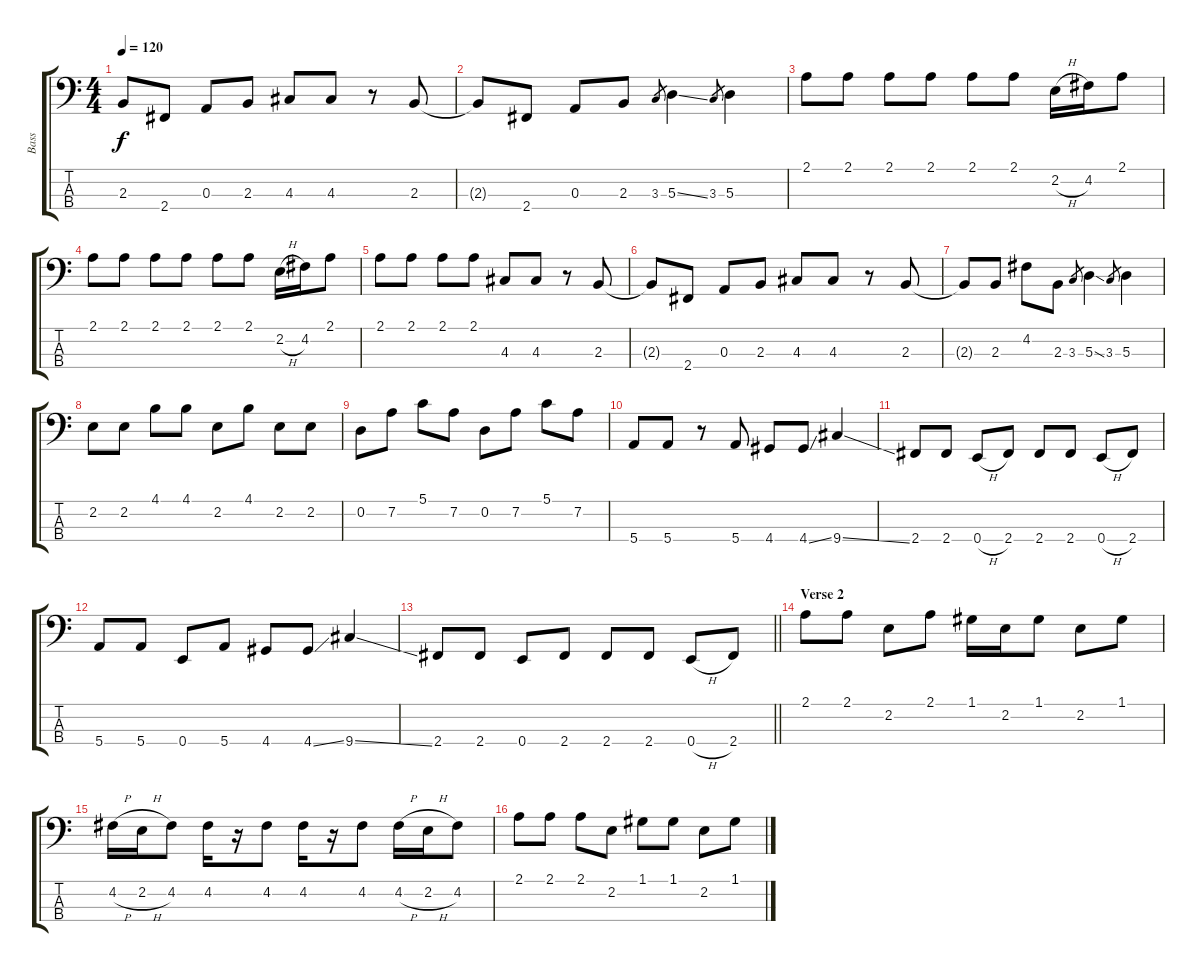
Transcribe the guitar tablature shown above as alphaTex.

\track ("Bass" "Bass") {instrument electricbassfinger}
\staff {score tabs}
\tuning (G2 D2 A1 E1) {hide}
\ts (4 4)
\tempo 120
\clef f4
\ks c
2.3{t}.8{dy f} 2.4.8 0.3.8 2.3.8 4.3.8 4.3.8 r.8 2.3.8 |
2.3{t}.8 2.4.8 0.3.8 2.3.8 3.3.8{gr} 5.3{ss}.4 3.3.8{gr} 5.3.4 |
2.1.8 2.1.8 2.1.8 2.1.8 2.1.8 2.1.8 2.2{h}.16 4.2.16 2.1.8 |
2.1.8 2.1.8 2.1.8 2.1.8 2.1.8 2.1.8 2.2{h}.16 4.2.16 2.1.8 |
2.1.8 2.1.8 2.1.8 2.1.8 4.3.8 4.3.8 r.8 2.3.8 |
2.3{t}.8 2.4.8 0.3.8 2.3.8 4.3.8 4.3.8 r.8 2.3.8 |
2.3{t}.8 2.3.8 4.2.8 2.3.8 3.3.8{gr} 5.3{ss}.4 3.3.8{gr} 5.3.4 |
2.2.8 2.2.8 4.1.8 4.1.8 2.2.8 4.1.8 2.2.8 2.2.8 |
0.2.8 7.2.8 5.1.8 7.2.8 0.2.8 7.2.8 5.1.8 7.2.8 |
5.4.8 5.4.8 r.8 5.4.8 4.4.8 4.4{ss}.8 9.4{ss}.4 |
2.4.8 2.4.8 0.4{h}.8 2.4.8 2.4.8 2.4.8 0.4{h}.8 2.4.8 |
5.4.8 5.4.8 0.4.8 5.4.8 4.4.8 4.4{ss}.8 9.4{ss}.4 |
\barLineRight lightlight
2.4.8 2.4.8 0.4.8 2.4.8 2.4.8 2.4.8 0.4{h}.8 2.4.8 |
\section ("" "Verse 2")
2.1.8 2.1.8 2.2.8 2.1.8 1.1.16 2.2.16 1.1.8 2.2.8 1.1.8 |
4.2{h}.16 2.2{h}.16 4.2.8 4.2.16 r.16 4.2.8 4.2.16 r.16 4.2.8 4.2{h}.16 2.2{h}.16 4.2.8 |
2.1.8 2.1.8 2.1.8 2.2.8 1.1.8 1.1.8 2.2.8 1.1.8
